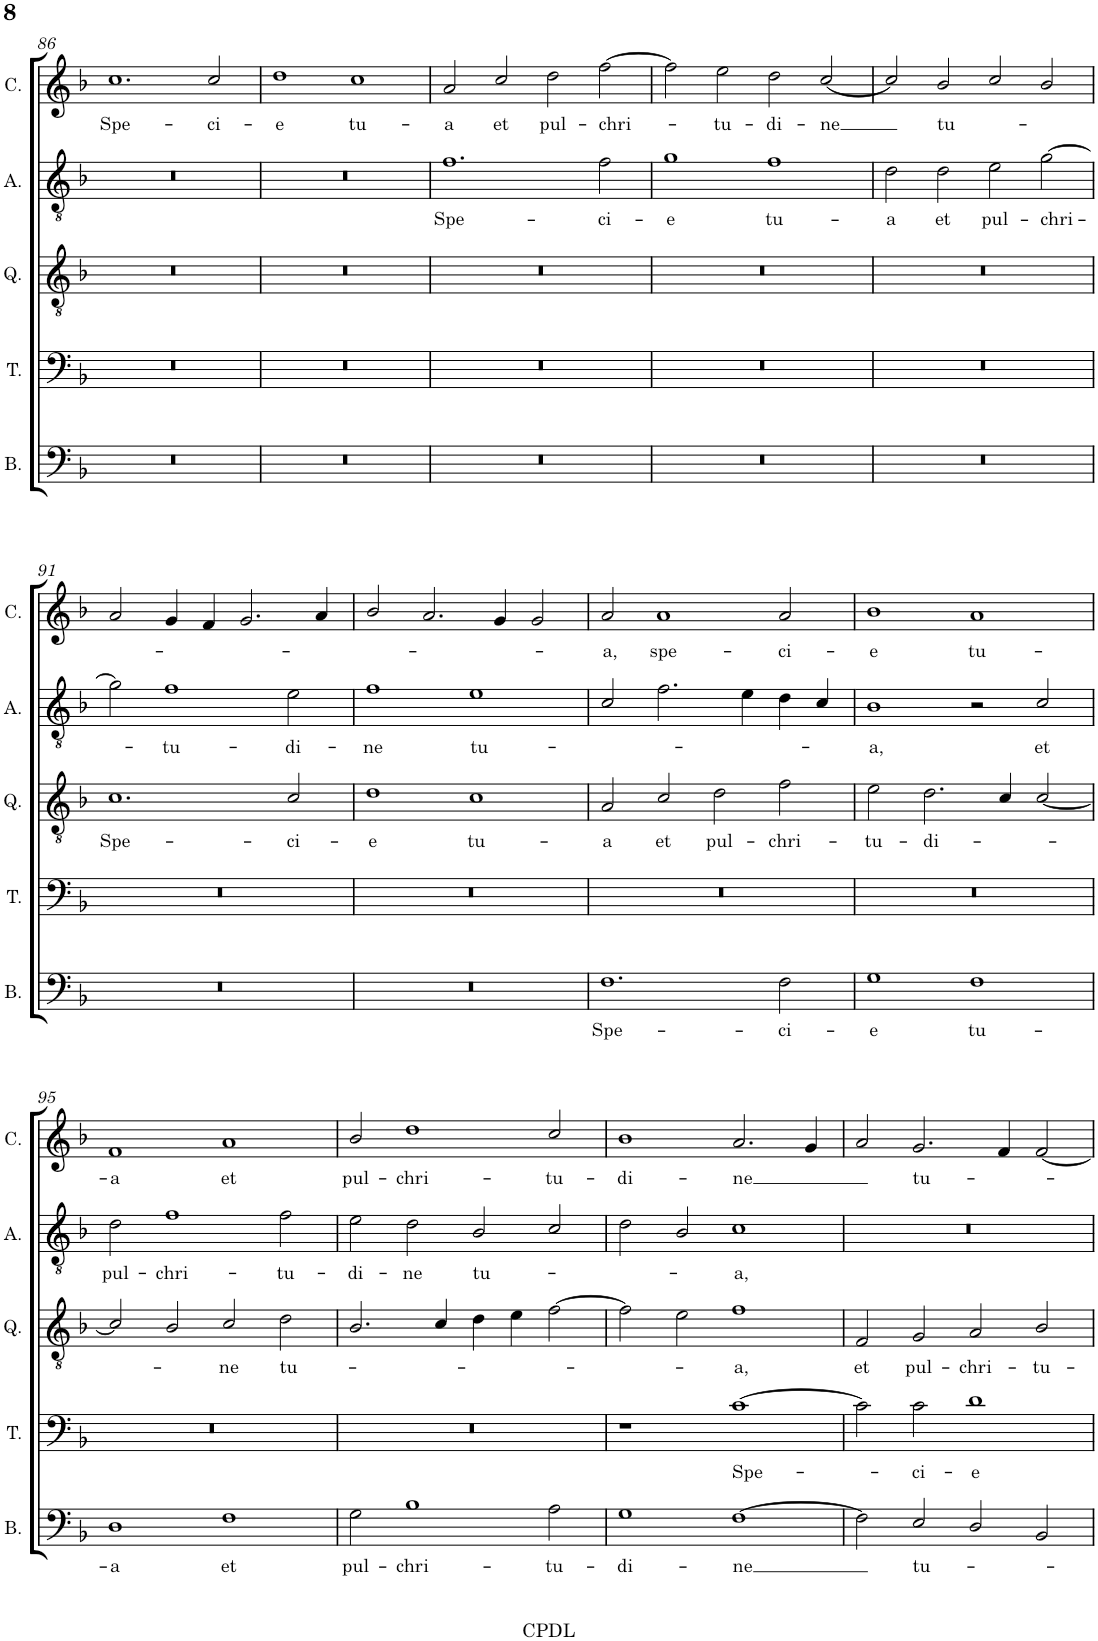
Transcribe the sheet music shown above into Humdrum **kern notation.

**kern	**text	**kern	**text	**kern	**text	**kern	**text	**kern	**text
*part5	*part5	*part4	*part4	*part3	*part3	*part2	*part2	*part1	*part1
*staff5	*staff5	*staff4	*staff4	*staff3	*staff3	*staff2	*staff2	*staff1	*staff1
*I"Bassus (F3)	*	*I"Tenor (C4)	*	*I"Quintus (C3)	*	*I"Altus (C2)	*	*I"Cantus (G2)	*
*I'B.	*	*I'T.	*	*I'Q.	*	*I'A.	*	*I'C.	*
!!LO:PB:g=z
*clefF4	*	*clefF4	*	*clefGv2	*	*clefGv2	*	*clefG2	*
*	*	*Trd7c12	*	*Trd7c12	*	*Trd7c12	*	*	*
*k[b-]	*	*k[b-]	*	*k[b-]	*	*k[b-]	*	*k[b-]	*
*F:	*	*F:	*	*F:	*	*F:	*	*F:	*
*M2/1	*	*M2/1	*	*M2/1	*	*M2/1	*	*M2/1	*
=86	=86	=86	=86	=86	=86	=86	=86	=86	=86
!	!	!	!	!	!	!	!	!	!LO:LY:b
0r	.	0r	.	0r	.	0r	.	1.cc	Spe-
!	!	!	!	!	!	!	!	!	!LO:LY:b
.	.	.	.	.	.	.	.	2cc/	-ci-
=87	=87	=87	=87	=87	=87	=87	=87	=87	=87
!	!	!	!	!	!	!	!	!	!LO:LY:b
0r	.	0r	.	0r	.	0r	.	1dd	-e
!	!	!	!	!	!	!	!	!	!LO:LY:b
.	.	.	.	.	.	.	.	1cc	tu-
=88	=88	=88	=88	=88	=88	=88	=88	=88	=88
!	!	!	!	!	!	!	!LO:LY:b	!	!LO:LY:b
0r	.	0r	.	0r	.	1.f	Spe-	2a/	-a
!	!	!	!	!	!	!	!	!	!LO:LY:b
.	.	.	.	.	.	.	.	2cc/	et
!	!	!	!	!	!	!	!	!	!LO:LY:b
.	.	.	.	.	.	.	.	2dd\	pul-
!	!	!	!	!	!	!	!LO:LY:b	!	!LO:LY:b
.	.	.	.	.	.	2f\	-ci-	[2ff\	-chri-
=89	=89	=89	=89	=89	=89	=89	=89	=89	=89
!	!	!	!	!	!	!	!LO:LY:b	!	!
0r	.	0r	.	0r	.	1g	-e	2ff\]	.
!	!	!	!	!	!	!	!	!	!LO:LY:b
.	.	.	.	.	.	.	.	2ee\	-tu-
!	!	!	!	!	!	!	!LO:LY:b	!	!LO:LY:b
.	.	.	.	.	.	1f	tu-	2dd\	-di-
!	!	!	!	!	!	!	!	!	!LO:LY:b
.	.	.	.	.	.	.	.	[2cc/	-ne
=90	=90	=90	=90	=90	=90	=90	=90	=90	=90
!	!	!	!	!	!	!	!LO:LY:b	!	!
0r	.	0r	.	0r	.	2d\	-a	2cc/]	.
!	!	!	!	!	!	!	!LO:LY:b	!	!LO:LY:b
.	.	.	.	.	.	2d\	et	2b-/	tu-
!	!	!	!	!	!	!	!LO:LY:b	!	!
.	.	.	.	.	.	2e\	pul-	2cc/	.
!	!	!	!	!	!	!	!LO:LY:b	!	!
.	.	.	.	.	.	[2g\	-chri-	2b-/	.
!!LO:LB:g=z
=91	=91	=91	=91	=91	=91	=91	=91	=91	=91
!	!	!	!	!	!LO:LY:b	!	!	!	!
0r	.	0r	.	1.c	Spe-	2g\]	.	2a/	.
!	!	!	!	!	!	!	!LO:LY:b	!	!
.	.	.	.	.	.	1f	-tu-	4g/	.
.	.	.	.	.	.	.	.	4f/	.
.	.	.	.	.	.	.	.	2.g/	.
!	!	!	!	!	!LO:LY:b	!	!LO:LY:b	!	!
.	.	.	.	2c/	-ci-	2e\	-di-	.	.
.	.	.	.	.	.	.	.	4a/	.
=92	=92	=92	=92	=92	=92	=92	=92	=92	=92
!	!	!	!	!	!LO:LY:b	!	!LO:LY:b	!	!
0r	.	0r	.	1d	-e	1f	-ne	2b-/	.
.	.	.	.	.	.	.	.	2.a/	.
!	!	!	!	!	!LO:LY:b	!	!LO:LY:b	!	!
.	.	.	.	1c	tu-	1e	tu-	.	.
.	.	.	.	.	.	.	.	4g/	.
.	.	.	.	.	.	.	.	2g/	.
=93	=93	=93	=93	=93	=93	=93	=93	=93	=93
!	!LO:LY:b	!	!	!	!LO:LY:b	!	!	!	!LO:LY:b
1.F	Spe-	0r	.	2A/	-a	2c/	.	2a/	-a,
!	!	!	!	!	!LO:LY:b	!	!	!	!LO:LY:b
.	.	.	.	2c/	et	2.f\	.	1a	spe-
!	!	!	!	!	!LO:LY:b	!	!	!	!
.	.	.	.	2d\	pul-	.	.	.	.
.	.	.	.	.	.	4e\	.	.	.
!	!LO:LY:b	!	!	!	!LO:LY:b	!	!	!	!LO:LY:b
2F\	-ci-	.	.	2f\	-chri-	4d\	.	2a/	-ci-
.	.	.	.	.	.	4c/	.	.	.
=94	=94	=94	=94	=94	=94	=94	=94	=94	=94
!	!LO:LY:b	!	!	!	!LO:LY:b	!	!LO:LY:b	!	!LO:LY:b
1G	-e	0r	.	2e\	-tu-	1B-	-a,	1b-	-e
!	!	!	!	!	!LO:LY:b	!	!	!	!
.	.	.	.	2.d\	-di-	.	.	.	.
!	!LO:LY:b	!	!	!	!	!	!	!	!LO:LY:b
1F	tu-	.	.	.	.	2r	.	1a	tu-
.	.	.	.	4c/	.	.	.	.	.
!	!	!	!	!	!	!	!LO:LY:b	!	!
.	.	.	.	[2c/	.	2c/	et	.	.
!!LO:LB:g=z
=95	=95	=95	=95	=95	=95	=95	=95	=95	=95
!	!LO:LY:b	!	!	!	!	!	!LO:LY:b	!	!LO:LY:b
1D	-a	0r	.	2c/]	.	2d\	pul-	1f	-a
!	!	!	!	!	!	!	!LO:LY:b	!	!
.	.	.	.	2B-/	.	1f	-chri-	.	.
!	!LO:LY:b	!	!	!	!LO:LY:b	!	!	!	!LO:LY:b
1F	et	.	.	2c/	-ne	.	.	1a	et
!	!	!	!	!	!LO:LY:b	!	!LO:LY:b	!	!
.	.	.	.	2d\	tu-	2f\	-tu-	.	.
=96	=96	=96	=96	=96	=96	=96	=96	=96	=96
!	!LO:LY:b	!	!	!	!	!	!LO:LY:b	!	!LO:LY:b
2G\	pul-	0r	.	2.B-/	.	2e\	-di-	2b-/	pul-
!	!LO:LY:b	!	!	!	!	!	!LO:LY:b	!	!LO:LY:b
1B-	-chri-	.	.	.	.	2d\	-ne	1dd	-chri-
.	.	.	.	4c/	.	.	.	.	.
!	!	!	!	!	!	!	!LO:LY:b	!	!
.	.	.	.	4d\	.	2B-/	tu-	.	.
.	.	.	.	4e\	.	.	.	.	.
!	!LO:LY:b	!	!	!	!	!	!	!	!LO:LY:b
2A\	-tu-	.	.	[2f\	.	2c/	.	2cc/	-tu-
=97	=97	=97	=97	=97	=97	=97	=97	=97	=97
!	!LO:LY:b	!	!	!	!	!	!	!	!LO:LY:b
1G	-di-	1r	.	2f\]	.	2d\	.	1b-	-di-
.	.	.	.	2e\	.	2B-/	.	.	.
!	!LO:LY:b	!	!LO:LY:b	!	!LO:LY:b	!	!LO:LY:b	!	!LO:LY:b
[1F	-ne	[1c	Spe-	1f	-a,	1c	-a,	2.a/	-ne
.	.	.	.	.	.	.	.	4g/	.
=98	=98	=98	=98	=98	=98	=98	=98	=98	=98
!	!	!	!	!	!LO:LY:b	!	!	!	!
2F\]	.	2c\]	.	2F/	et	0r	.	2a/	.
!	!LO:LY:b	!	!LO:LY:b	!	!LO:LY:b	!	!	!	!LO:LY:b
2E/	tu-	2c\	-ci-	2G/	pul-	.	.	2.g/	tu-
!	!	!	!LO:LY:b	!	!LO:LY:b	!	!	!	!
2D/	.	1d	-e	2A/	-chri-	.	.	.	.
.	.	.	.	.	.	.	.	4f/	.
!	!	!	!	!	!LO:LY:b	!	!	!	!
2BB-/	.	.	.	2B-/	-tu-	.	.	[2f/	.
=	=	=	=	=	=	=	=	=	=
*-	*-	*-	*-	*-	*-	*-	*-	*-	*-
